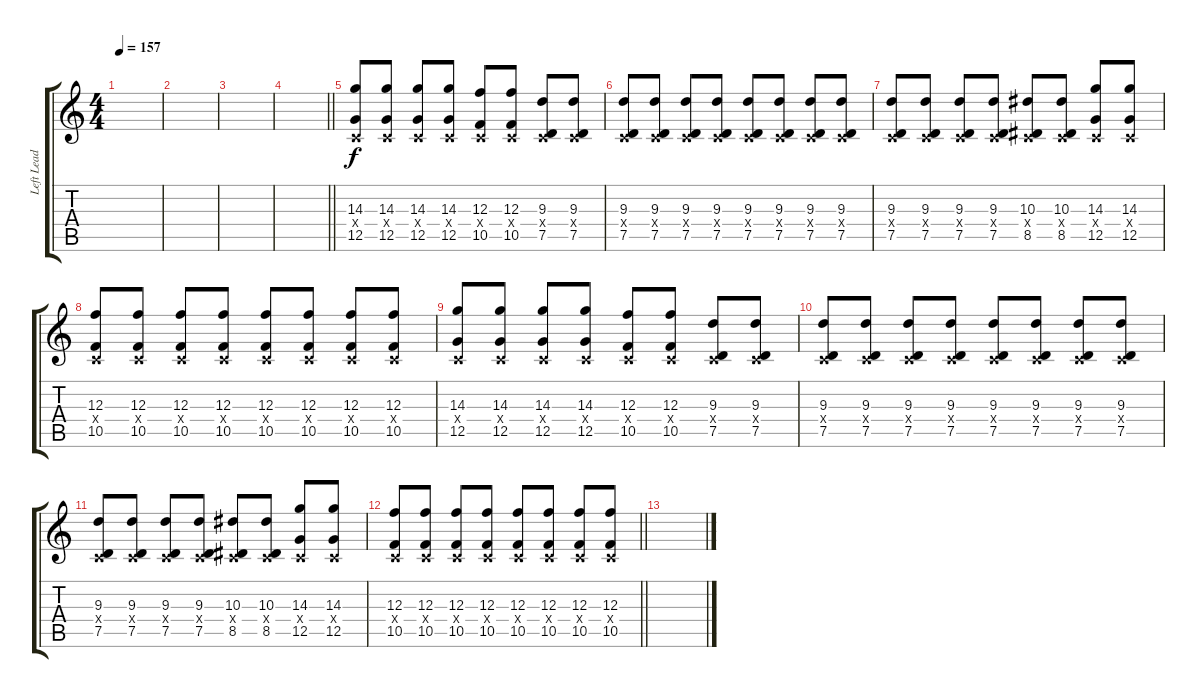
\track ("Left Lead 2" "Left Lead ") {instrument distortionguitar}
\staff {score tabs}
\tuning (D4 A3 F3 C3 G2 C2) {hide}
\ts (4 4)
\tempo 157
\clef g2
\ks c
|
|
|
\barLineRight lightlight
|
\section ("" "")
(14.3 0.4{x} 12.5).8 (14.3 0.4{x} 12.5).8 (14.3 0.4{x} 12.5).8 (14.3 0.4{x} 12.5).8 (12.3 0.4{x} 10.5).8 (12.3 0.4{x} 10.5).8 (9.3 0.4{x} 7.5).8 (9.3 0.4{x} 7.5).8 |
(9.3 0.4{x} 7.5).8 (9.3 0.4{x} 7.5).8 (9.3 0.4{x} 7.5).8 (9.3 0.4{x} 7.5).8 (9.3 0.4{x} 7.5).8 (9.3 0.4{x} 7.5).8 (9.3 0.4{x} 7.5).8 (9.3 0.4{x} 7.5).8 |
(9.3 0.4{x} 7.5).8 (9.3 0.4{x} 7.5).8 (9.3 0.4{x} 7.5).8 (9.3 0.4{x} 7.5).8 (10.3 0.4{x} 8.5).8 (10.3 0.4{x} 8.5).8 (14.3 0.4{x} 12.5).8 (14.3 0.4{x} 12.5).8 |
(12.3 0.4{x} 10.5).8 (12.3 0.4{x} 10.5).8 (12.3 0.4{x} 10.5).8 (12.3 0.4{x} 10.5).8 (12.3 0.4{x} 10.5).8 (12.3 0.4{x} 10.5).8 (12.3 0.4{x} 10.5).8 (12.3 0.4{x} 10.5).8 |
(14.3 0.4{x} 12.5).8 (14.3 0.4{x} 12.5).8 (14.3 0.4{x} 12.5).8 (14.3 0.4{x} 12.5).8 (12.3 0.4{x} 10.5).8 (12.3 0.4{x} 10.5).8 (9.3 0.4{x} 7.5).8 (9.3 0.4{x} 7.5).8 |
(9.3 0.4{x} 7.5).8 (9.3 0.4{x} 7.5).8 (9.3 0.4{x} 7.5).8 (9.3 0.4{x} 7.5).8 (9.3 0.4{x} 7.5).8 (9.3 0.4{x} 7.5).8 (9.3 0.4{x} 7.5).8 (9.3 0.4{x} 7.5).8 |
(9.3 0.4{x} 7.5).8 (9.3 0.4{x} 7.5).8 (9.3 0.4{x} 7.5).8 (9.3 0.4{x} 7.5).8 (10.3 0.4{x} 8.5).8 (10.3 0.4{x} 8.5).8 (14.3 0.4{x} 12.5).8 (14.3 0.4{x} 12.5).8 |
\barLineRight lightlight
(12.3 0.4{x} 10.5).8 (12.3 0.4{x} 10.5).8 (12.3 0.4{x} 10.5).8 (12.3 0.4{x} 10.5).8 (12.3 0.4{x} 10.5).8 (12.3 0.4{x} 10.5).8 (12.3 0.4{x} 10.5).8 (12.3 0.4{x} 10.5).8 |
\section ("" "")
